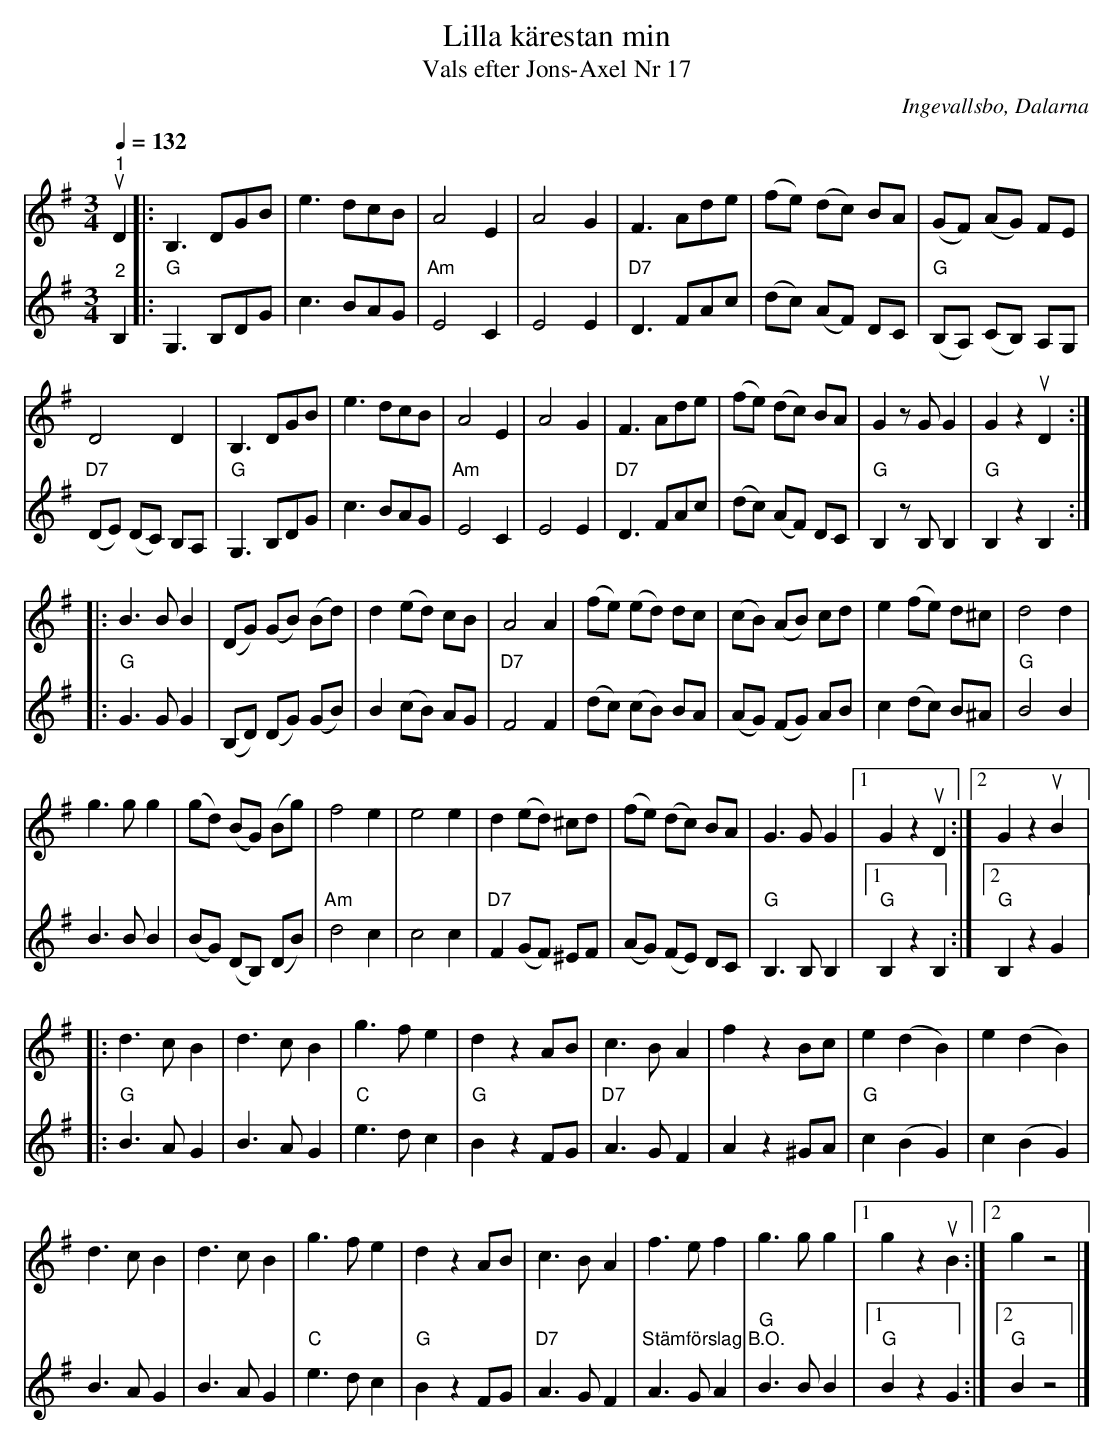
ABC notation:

X:1
T:Lilla kärestan min
T:Vals efter Jons-Axel Nr 17
O:Ingevallsbo, Dalarna
L:1/8
Q:1/4=132
M:3/4
K:G
V:1
"^1"u D2 |: B,3 DGB | e3 dcB | A4 E2 | A4 G2 | F3 Ade | (fe) (dc) BA | (GF) (AG) FE |
D4 D2 | B,3 DGB | e3 dcB | A4 E2 | A4 G2 | F3 Ade | (fe) (dc) BA | G2 z G G2 | G2 z2u D2 ::
B3 B B2 | (DG) (GB) (Bd) | d2 (ed) cB | A4 A2 | (fe) (ed) dc | (cB) (AB) cd | e2 (fe) d^c | d4 d2 |
g3 g g2 | (gd) (BG) (Bg) | f4 e2 | e4 e2 | d2 (ed) ^cd | (fe) (dc) BA | G3 G G2 |1 G2 z2u D2 :|2 G2 z2u B2 |:
d3 c B2 | d3 c B2 | g3 f e2 | d2 z2 AB | c3 B A2 | f2 z2 Bc | e2 (d2 B2) | e2 (d2 B2) |
d3 c B2 | d3 c B2 | g3 f e2 | d2 z2 AB | c3 B A2 | f3 e f2 | g3 g g2 |1 g2 z2u B2 :|2 g2 z4 |]
V:2
"^2" B,2 |:"G" G,3 B,DG | c3 BAG |"Am" E4 C2 | E4 E2 |"D7" D3 FAc | (dc) (AF) DC | "G" (B,A,) (CB,) A,G, |"D7" (DE) (DC) B,A, |
"G" G,3 B,DG | c3 BAG |"Am" E4 C2 | E4 E2 | "D7" D3 FAc | (dc) (AF) DC |"G" B,2 z B, B,2 |"G" B,2 z2 B,2 ::
"G" G3 G G2 | (B,D) (DG) (GB) | B2 (cB) AG |"D7" F4 F2 | (dc) (cB) BA | (AG) (FG) AB | c2 (dc) B^A |"G" B4 B2 |
B3 B B2 | (BG) (DB,) (DB) |"Am" d4 c2 | c4 c2 |"D7" F2 (GF) ^EF | (AG) (FE) DC |"G" B,3 B, B,2 |1 "G" B,2 z2 B,2 :|2"G" B,2 z2 G2 |:
"G" B3 A G2 | B3 A G2 |"C" e3 d c2 |"G" B2 z2 FG | "D7" A3 G F2 | A2 z2 ^GA |"G" c2 (B2 G2) | c2 (B2 G2) |
B3 A G2 | B3 A G2 |"C" e3 d c2 | "G" B2 z2 FG |"D7" A3 G F2 | "^Stämförslag B.O." A3 G A2 |"G" B3 B B2 |1"G" B2 z2 G2 :|2 "G" B2 z4 |]
